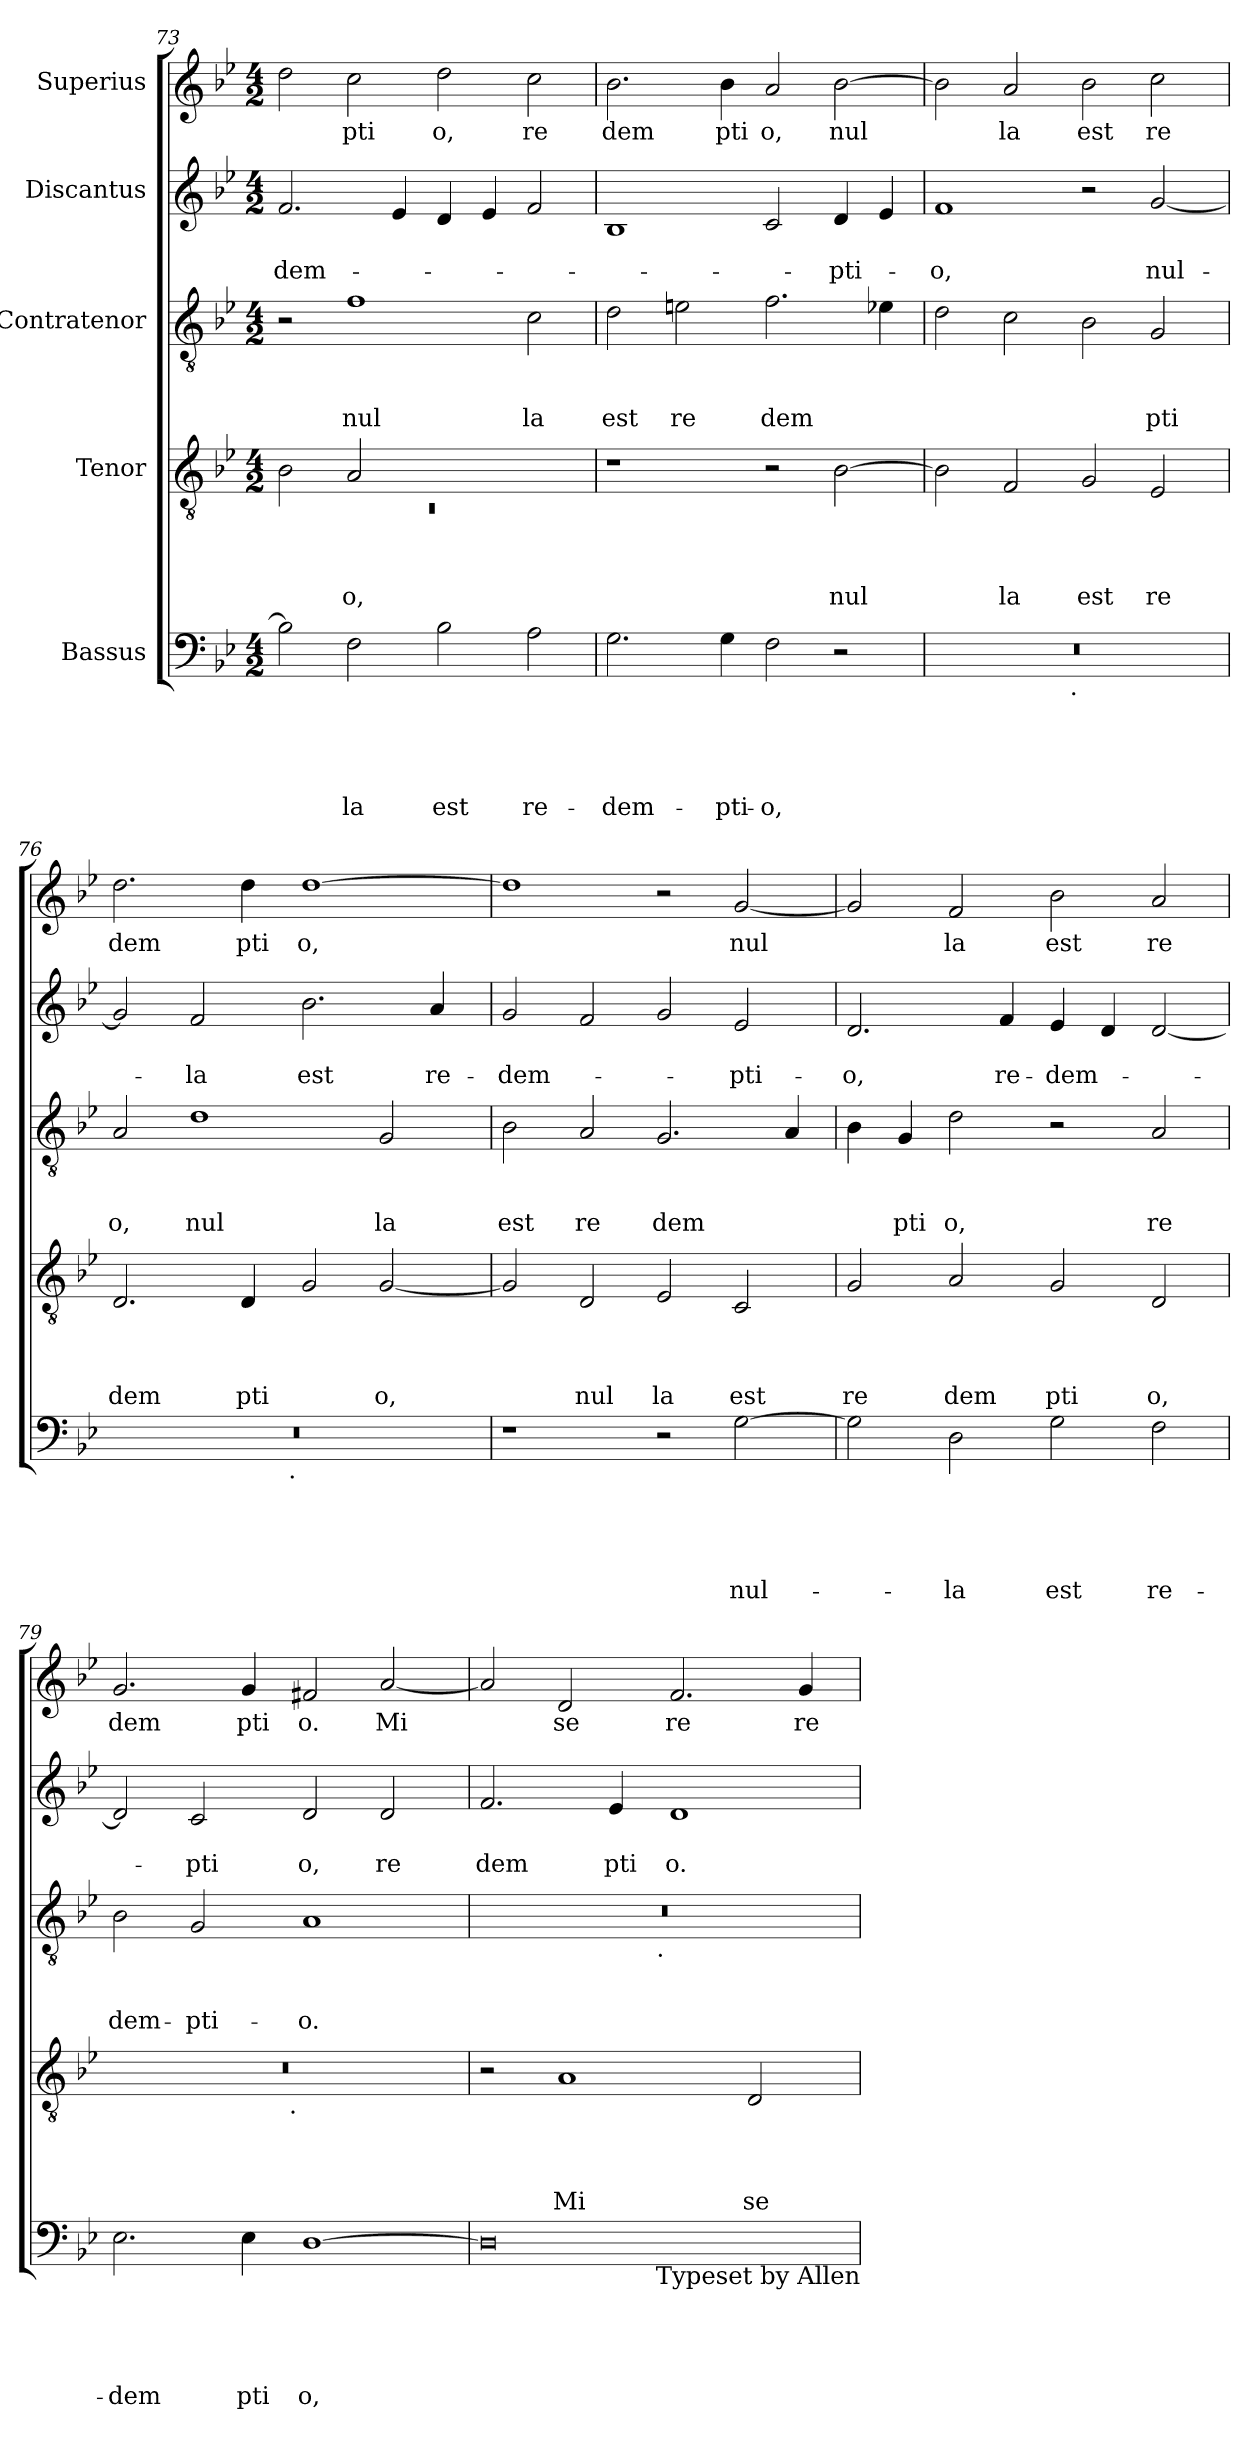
**kern	**text	**text	**text	**text	**text	**kern	**text	**text	**text	**text	**kern	**text	**text	**text	**kern	**text	**text	**kern	**text
*part5	*part5	*part5	*part5	*part5	*part5	*part4	*part4	*part4	*part4	*part4	*part3	*part3	*part3	*part3	*part2	*part2	*part2	*part1	*part1
*staff5	*staff5	*staff5	*staff5	*staff5	*staff5	*staff4	*staff4	*staff4	*staff4	*staff4	*staff3	*staff3	*staff3	*staff3	*staff2	*staff2	*staff2	*staff1	*staff1
*I"Bassus	*	*	*	*	*	*I"Tenor	*	*	*	*	*I"Contratenor	*	*	*	*I"Discantus	*	*	*I"Superius	*
*clefF4	*	*	*	*	*	*clefGv2	*	*	*	*	*clefGv2	*	*	*	*clefG2	*	*	*clefG2	*
*k[b-e-]	*	*	*	*	*	*k[b-e-]	*	*	*	*	*k[b-e-]	*	*	*	*k[b-e-]	*	*	*k[b-e-]	*
*B-:	*	*	*	*	*	*B-:	*	*	*	*	*B-:	*	*	*	*B-:	*	*	*B-:	*
*M4/2	*	*	*	*	*	*M4/2	*	*	*	*	*M4/2	*	*	*	*M4/2	*	*	*M4/2	*
=73	=73	=73	=73	=73	=73	=73	=73	=73	=73	=73	=73	=73	=73	=73	=73	=73	=73	=73	=73
*	*	*	*	*	*	*^	*	*	*	*	*	*	*	*	*	*	*	*	*
!	!	!	!	!	!	!	!LO:N:vis=1	!	!	!	!	!	!	!	!	!	!	!LO:LY:b	!	!
2B-\]	.	.	.	.	.	2B-\	0rC	.	.	.	.	2r	.	.	.	2.f/	.	-dem-	2dd\	.
!	!	!	!	!	!LO:LY:b	!	!	!	!	!	!LO:LY:b	!	!	!	!LO:LY:b	!	!	!	!	!LO:LY:b
2F\	.	.	.	.	-la	2A/	.	.	.	.	o,	1f	.	.	nul	.	.	.	2cc\	pti
.	.	.	.	.	.	.	.	.	.	.	.	.	.	.	.	4e-/	.	.	.	.
!	!	!	!	!	!LO:LY:b	!	!	!	!	!	!	!	!	!	!	!	!	!	!	!LO:LY:b
2B-\	.	.	.	.	est	1ryy	.	.	.	.	.	.	.	.	.	4d/	.	.	2dd\	o,
.	.	.	.	.	.	.	.	.	.	.	.	.	.	.	.	4e-/	.	.	.	.
!	!	!	!	!	!LO:LY:b	!	!	!	!	!	!	!	!	!	!LO:LY:b	!	!	!	!	!LO:LY:b
2A\	.	.	.	.	re-	.	.	.	.	.	.	2c\	.	.	la	2f/	.	.	2cc\	re
*	*	*	*	*	*	*v	*v	*	*	*	*	*	*	*	*	*	*	*	*	*
=74	=74	=74	=74	=74	=74	=74	=74	=74	=74	=74	=74	=74	=74	=74	=74	=74	=74	=74	=74
!	!	!	!	!	!LO:LY:b	!	!	!	!	!	!	!	!	!LO:LY:b	!	!	!	!	!LO:LY:b
2.G\	.	.	.	.	-dem-	1r	.	.	.	.	2d\	.	.	est	1B-	.	.	2.b-\	dem
!	!	!	!	!	!	!	!	!	!	!	!	!	!	!LO:LY:b	!	!	!	!	!
.	.	.	.	.	.	.	.	.	.	.	2en\	.	.	re	.	.	.	.	.
!	!	!	!	!	!LO:LY:b	!	!	!	!	!	!	!	!	!	!	!	!	!	!LO:LY:b
4G\	.	.	.	.	-pti-	.	.	.	.	.	.	.	.	.	.	.	.	4b-\	pti
!	!	!	!	!	!LO:LY:b	!	!	!	!	!	!	!	!	!LO:LY:b	!	!	!	!	!LO:LY:b
2F\	.	.	.	.	-o,	2r	.	.	.	.	2.f\	.	.	dem	2c/	.	.	2a/	o,
!	!	!	!	!	!	!	!	!	!	!LO:LY:b	!	!	!	!	!	!	!LO:LY:b	!	!LO:LY:b
2r	.	.	.	.	.	[>2B-\	.	.	.	nul	.	.	.	.	4d/	.	-pti-	[>2b-\	nul
.	.	.	.	.	.	.	.	.	.	.	4e-X\	.	.	.	4e-/	.	.	.	.
=75	=75	=75	=75	=75	=75	=75	=75	=75	=75	=75	=75	=75	=75	=75	=75	=75	=75	=75	=75
!	!	!	!	!	!	!	!	!	!	!	!	!	!	!	!	!	!LO:LY:b	!	!
*^	*	*	*	*	*	*	*	*	*	*	*	*	*	*	*	*	*	*	*
0r	2ryy	.	.	.	.	.	2B-\]	.	.	.	.	2d\	.	.	.	1f	.	-o,	2b-\]	.
!	!	!	!	!	!	!	!	!	!	!	!LO:LY:b	!	!	!	!	!	!	!	!	!LO:LY:b
.	4...ryy	.	.	.	.	.	2F/	.	.	.	la	2c\	.	.	.	.	.	.	2a/	la
!	!LO:TX:b:t=.	!	!	!	!	!	!	!	!	!	!	!	!	!	!	!	!	!	!	!
.	1ryy	.	.	.	.	.	.	.	.	.	.	.	.	.	.	.	.	.	.	.
!	!	!	!	!	!	!	!	!	!	!	!LO:LY:b	!	!	!	!	!	!	!	!	!LO:LY:b
.	.	.	.	.	.	.	2G/	.	.	.	est	2B-\	.	.	.	2r	.	.	2b-\	est
!	!	!	!	!	!	!	!	!	!	!	!LO:LY:b	!	!	!	!LO:LY:b	!	!	!LO:LY:b	!	!LO:LY:b
.	.	.	.	.	.	.	2E-/	.	.	.	re	2G/	.	.	pti	[<2g/	.	nul-	2cc\	re
.	32ryy	.	.	.	.	.	.	.	.	.	.	.	.	.	.	.	.	.	.	.
=76	=76	=76	=76	=76	=76	=76	=76	=76	=76	=76	=76	=76	=76	=76	=76	=76	=76	=76	=76	=76
!	!	!	!	!	!	!	!	!	!	!	!LO:LY:b	!	!	!	!LO:LY:b	!	!	!	!	!LO:LY:b
0r	2ryy	.	.	.	.	.	2.D/	.	.	.	dem	2A/	.	.	o,	2g/]	.	.	2.dd\	dem
!	!	!	!	!	!	!	!	!	!	!	!	!	!	!	!LO:LY:b	!	!	!LO:LY:b	!	!
.	4...ryy	.	.	.	.	.	.	.	.	.	.	1d	.	.	nul	2f/	.	-la	.	.
!	!	!	!	!	!	!	!	!	!	!	!LO:LY:b	!	!	!	!	!	!	!	!	!LO:LY:b
.	.	.	.	.	.	.	4D/	.	.	.	pti	.	.	.	.	.	.	.	4dd\	pti
!	!LO:TX:b:t=.	!	!	!	!	!	!	!	!	!	!	!	!	!	!	!	!	!	!	!
.	1ryy	.	.	.	.	.	.	.	.	.	.	.	.	.	.	.	.	.	.	.
!	!	!	!	!	!	!	!	!	!	!	!	!	!	!	!	!	!	!LO:LY:b	!	!LO:LY:b
.	.	.	.	.	.	.	2G/	.	.	.	.	.	.	.	.	2.b-\	.	est	[>1dd	o,
!	!	!	!	!	!	!	!	!	!	!	!LO:LY:b	!	!	!	!LO:LY:b	!	!	!	!	!
.	.	.	.	.	.	.	[<2G/	.	.	.	o,	2G/	.	.	la	.	.	.	.	.
!	!	!	!	!	!	!	!	!	!	!	!	!	!	!	!	!	!	!LO:LY:b	!	!
.	.	.	.	.	.	.	.	.	.	.	.	.	.	.	.	4a/	.	re-	.	.
.	32ryy	.	.	.	.	.	.	.	.	.	.	.	.	.	.	.	.	.	.	.
=77	=77	=77	=77	=77	=77	=77	=77	=77	=77	=77	=77	=77	=77	=77	=77	=77	=77	=77	=77	=77
!	!	!	!	!	!	!	!	!	!	!	!	!	!	!	!LO:LY:b	!	!	!LO:LY:b	!	!
*v	*v	*	*	*	*	*	*	*	*	*	*	*	*	*	*	*	*	*	*	*
1r	.	.	.	.	.	2G/]	.	.	.	.	2B-\	.	.	est	2g/	.	-dem-	1dd]	.
!	!	!	!	!	!	!	!	!	!	!LO:LY:b	!	!	!	!LO:LY:b	!	!	!	!	!
.	.	.	.	.	.	2D/	.	.	.	nul	2A/	.	.	re	2f/	.	.	.	.
!	!	!	!	!	!	!	!	!	!	!LO:LY:b	!	!	!	!LO:LY:b	!	!	!	!	!
2r	.	.	.	.	.	2E-/	.	.	.	la	2.G/	.	.	dem	2g/	.	.	2r	.
!	!	!	!	!	!LO:LY:b	!	!	!	!	!LO:LY:b	!	!	!	!	!	!	!LO:LY:b	!	!LO:LY:b
[>2G\	.	.	.	.	nul-	2C/	.	.	.	est	.	.	.	.	2e-/	.	-pti-	[<2g/	nul
.	.	.	.	.	.	.	.	.	.	.	4A/	.	.	.	.	.	.	.	.
=78	=78	=78	=78	=78	=78	=78	=78	=78	=78	=78	=78	=78	=78	=78	=78	=78	=78	=78	=78
!	!	!	!	!	!	!	!	!	!	!LO:LY:b	!	!	!	!	!	!	!LO:LY:b	!	!
2G\]	.	.	.	.	.	2G/	.	.	.	re	4B-\	.	.	.	2.d/	.	-o,	2g/]	.
!	!	!	!	!	!	!	!	!	!	!	!	!	!	!LO:LY:b	!	!	!	!	!
.	.	.	.	.	.	.	.	.	.	.	4G/	.	.	pti	.	.	.	.	.
!	!	!	!	!	!LO:LY:b	!	!	!	!	!LO:LY:b	!	!	!	!LO:LY:b	!	!	!	!	!LO:LY:b
2D\	.	.	.	.	-la	2A/	.	.	.	dem	2d\	.	.	o,	.	.	.	2f/	la
!	!	!	!	!	!	!	!	!	!	!	!	!	!	!	!	!	!LO:LY:b	!	!
.	.	.	.	.	.	.	.	.	.	.	.	.	.	.	4f/	.	re-	.	.
!	!	!	!	!	!LO:LY:b	!	!	!	!	!LO:LY:b	!	!	!	!	!	!	!LO:LY:b	!	!LO:LY:b
2G\	.	.	.	.	est	2G/	.	.	.	pti	2r	.	.	.	4e-/	.	-dem-	2b-\	est
.	.	.	.	.	.	.	.	.	.	.	.	.	.	.	4d/	.	.	.	.
!	!	!	!	!	!LO:LY:b	!	!	!	!	!LO:LY:b	!	!	!	!LO:LY:b	!	!	!	!	!LO:LY:b
2F\	.	.	.	.	re-	2D/	.	.	.	o,	2A/	.	.	re	[<2d/	.	.	2a/	re
!!LO:LB:g=z
=79	=79	=79	=79	=79	=79	=79	=79	=79	=79	=79	=79	=79	=79	=79	=79	=79	=79	=79	=79
!	!	!	!	!	!LO:LY:b	!	!	!	!	!	!	!	!	!LO:LY:b	!	!	!	!	!LO:LY:b
*	*	*	*	*	*	*^	*	*	*	*	*	*	*	*	*	*	*	*	*
2.E-\	.	.	.	.	-dem	0r	2ryy	.	.	.	.	2B-\	.	.	dem-	2d/]	.	.	2.g/	dem
!	!	!	!	!	!	!	!	!	!	!	!	!	!	!	!LO:LY:b	!	!	!LO:LY:b	!	!
.	.	.	.	.	.	.	4...ryy	.	.	.	.	2G/	.	.	-pti-	2c/	.	-pti	.	.
!	!	!	!	!	!LO:LY:b	!	!	!	!	!	!	!	!	!	!	!	!	!	!	!LO:LY:b
4E-\	.	.	.	.	pti	.	.	.	.	.	.	.	.	.	.	.	.	.	4g/	pti
!	!	!	!	!	!	!	!LO:TX:b:t=.	!	!	!	!	!	!	!	!	!	!	!	!	!
.	.	.	.	.	.	.	1ryy	.	.	.	.	.	.	.	.	.	.	.	.	.
!	!	!	!	!	!LO:LY:b	!	!	!	!	!	!	!	!	!	!LO:LY:b	!	!	!LO:LY:b	!	!LO:LY:b
[>1D	.	.	.	.	o,	.	.	.	.	.	.	1A	.	.	-o.	2d/	.	o,	2f#X/	o.
!	!	!	!	!	!	!	!	!	!	!	!	!	!	!	!	!	!	!LO:LY:b	!	!LO:LY:b
.	.	.	.	.	.	.	.	.	.	.	.	.	.	.	.	2d/	.	re	[<2a/	Mi
.	.	.	.	.	.	.	32ryy	.	.	.	.	.	.	.	.	.	.	.	.	.
=80	=80	=80	=80	=80	=80	=80	=80	=80	=80	=80	=80	=80	=80	=80	=80	=80	=80	=80	=80	=80
!	!	!	!	!	!	!	!	!	!	!	!	!	!	!	!	!	!	!LO:LY:b	!	!
*	*	*	*	*	*	*v	*v	*	*	*	*	*^	*	*	*	*	*	*	*	*
0D]	.	.	.	.	.	2r	.	.	.	.	0r	2ryy	.	.	.	2.f/	.	dem	2a/]	.
!	!	!	!	!	!	!	!	!	!	!LO:LY:b	!	!	!	!	!	!	!	!	!	!LO:LY:b
.	.	.	.	.	.	1A	.	.	.	Mi	.	4...ryy	.	.	.	.	.	.	2d/	se
!	!	!	!	!	!	!	!	!	!	!	!	!	!	!	!	!	!	!LO:LY:b	!	!
.	.	.	.	.	.	.	.	.	.	.	.	.	.	.	.	4e-/	.	pti	.	.
!	!	!	!	!	!	!	!	!	!	!	!	!LO:TX:b:t=.	!	!	!	!	!	!	!	!
.	.	.	.	.	.	.	.	.	.	.	.	1ryy	.	.	.	.	.	.	.	.
!	!	!	!	!	!	!	!	!	!	!	!	!	!	!	!	!	!	!LO:LY:b	!	!LO:LY:b
.	.	.	.	.	.	.	.	.	.	.	.	.	.	.	.	1d	.	o.	2.f/	re
!	!	!	!	!	!	!	!	!	!	!LO:LY:b	!	!	!	!	!	!	!	!	!	!
.	.	.	.	.	.	2D/	.	.	.	se	.	.	.	.	.	.	.	.	.	.
!	!	!	!	!	!	!	!	!	!	!	!	!	!	!	!	!	!	!	!	!LO:LY:b
.	.	.	.	.	.	.	.	.	.	.	.	.	.	.	.	.	.	.	4g/	re
.	.	.	.	.	.	.	.	.	.	.	.	32ryy	.	.	.	.	.	.	.	.
!LO:TX:b:t=Typeset by Allen	!	!	!	!	!	!	!	!	!	!	!	!	!	!	!	!	!	!	!	!
*	*	*	*	*	*	*	*	*	*	*	*v	*v	*	*	*	*	*	*	*	*
=	=	=	=	=	=	=	=	=	=	=	=	=	=	=	=	=	=	=	=
*-	*-	*-	*-	*-	*-	*-	*-	*-	*-	*-	*-	*-	*-	*-	*-	*-	*-	*-	*-
